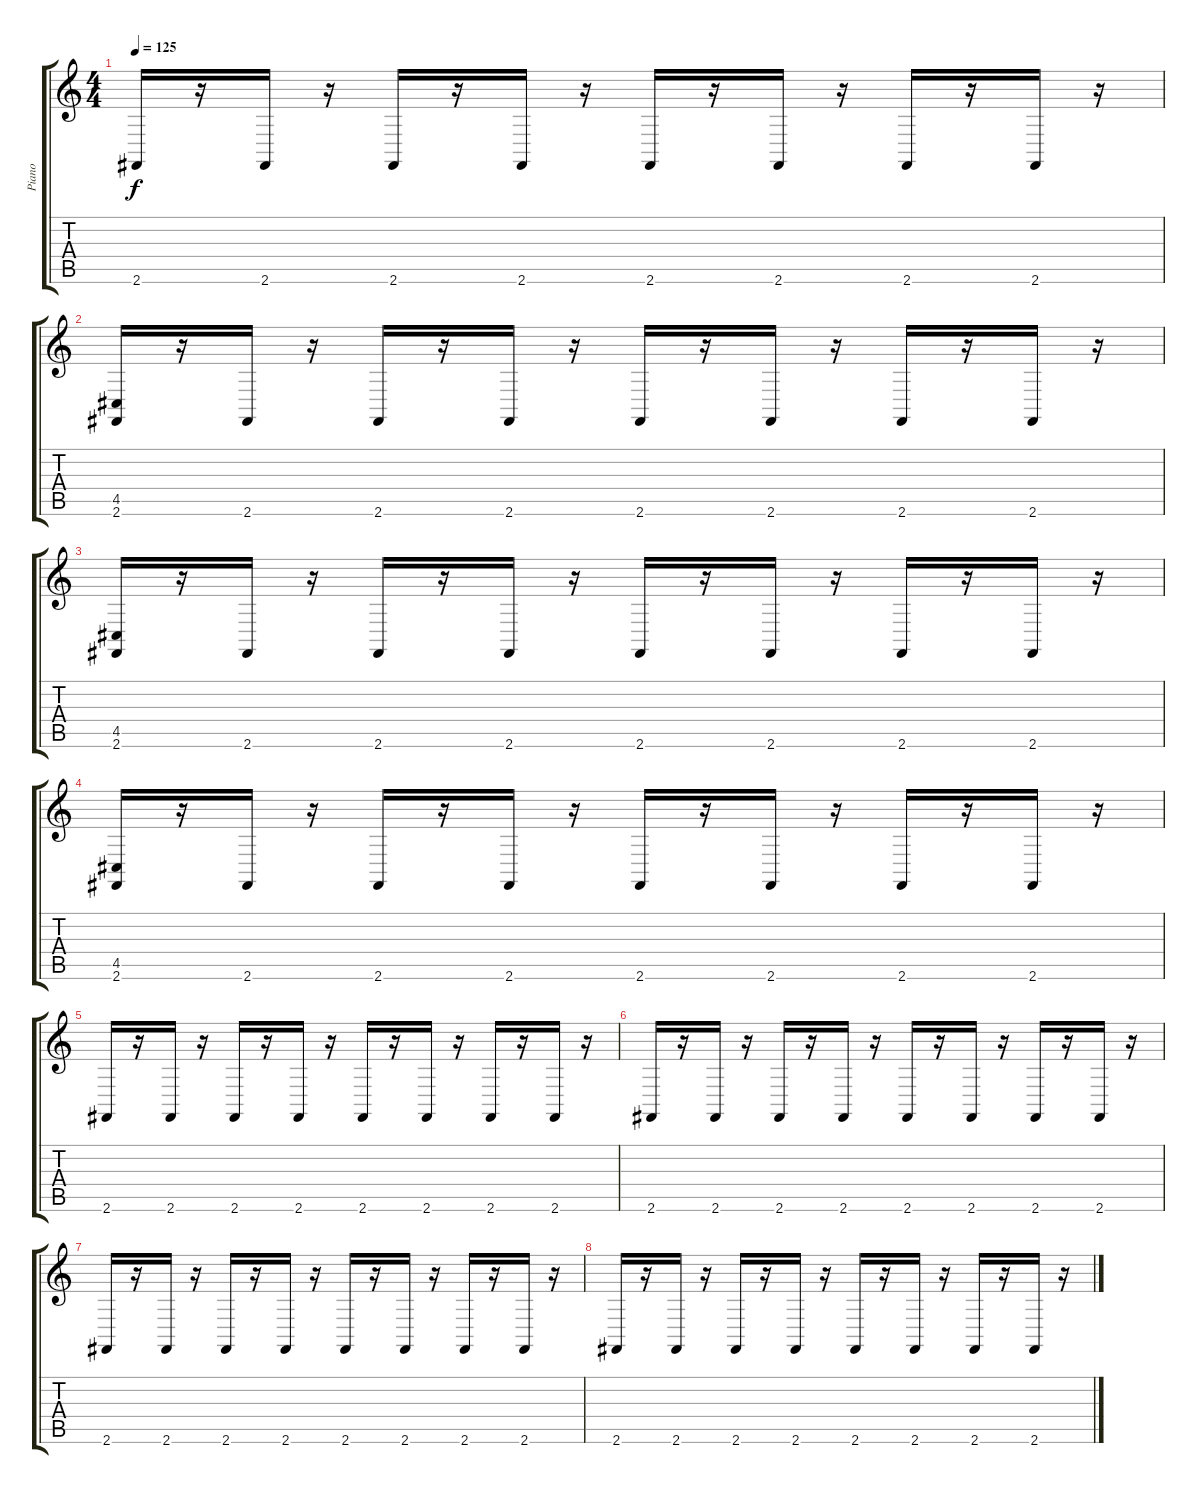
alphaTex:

\track ("Piano" "Piano") {instrument brightacousticpiano}
\staff {score tabs}
\tuning (E4 B3 G3 D3 A2 E2) {hide}
\ts (4 4)
\tempo 125
\clef g2
\ks c
2.6.16{dy f} r.16 2.6.16 r.16 2.6.16 r.16 2.6.16 r.16 2.6.16 r.16 2.6.16 r.16 2.6.16 r.16 2.6.16 r.16 |
(4.5 2.6).16 r.16 2.6.16 r.16 2.6.16 r.16 2.6.16 r.16 2.6.16 r.16 2.6.16 r.16 2.6.16 r.16 2.6.16 r.16 |
(4.5 2.6).16 r.16 2.6.16 r.16 2.6.16 r.16 2.6.16 r.16 2.6.16 r.16 2.6.16 r.16 2.6.16 r.16 2.6.16 r.16 |
(4.5 2.6).16 r.16 2.6.16 r.16 2.6.16 r.16 2.6.16 r.16 2.6.16 r.16 2.6.16 r.16 2.6.16 r.16 2.6.16 r.16 |
2.6.16 r.16 2.6.16 r.16 2.6.16 r.16 2.6.16 r.16 2.6.16 r.16 2.6.16 r.16 2.6.16 r.16 2.6.16 r.16 |
2.6.16 r.16 2.6.16 r.16 2.6.16 r.16 2.6.16 r.16 2.6.16 r.16 2.6.16 r.16 2.6.16 r.16 2.6.16 r.16 |
2.6.16 r.16 2.6.16 r.16 2.6.16 r.16 2.6.16 r.16 2.6.16 r.16 2.6.16 r.16 2.6.16 r.16 2.6.16 r.16 |
2.6.16 r.16 2.6.16 r.16 2.6.16 r.16 2.6.16 r.16 2.6.16 r.16 2.6.16 r.16 2.6.16 r.16 2.6.16 r.16
